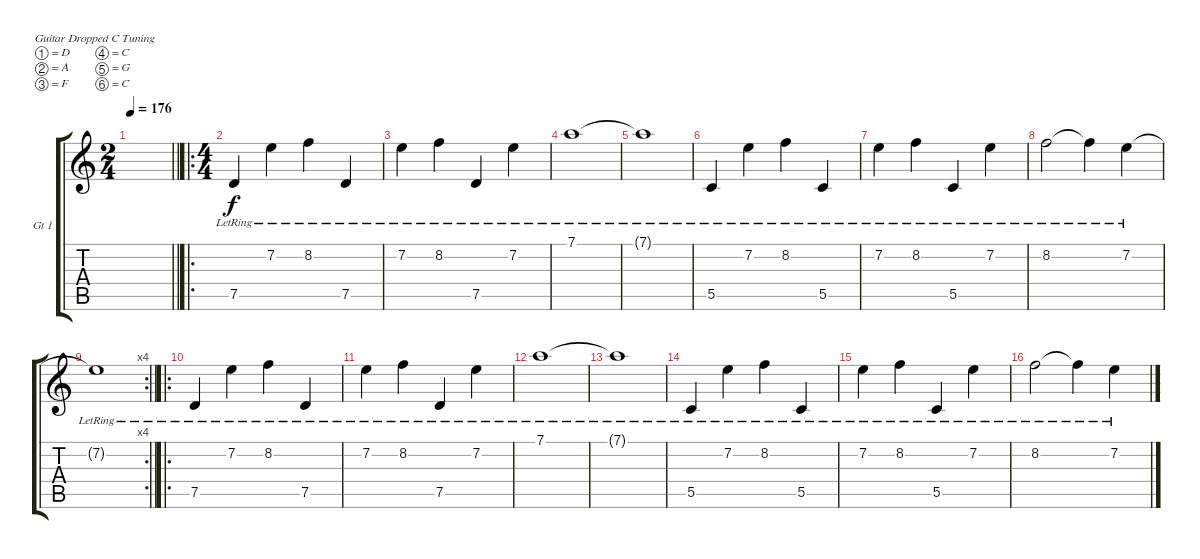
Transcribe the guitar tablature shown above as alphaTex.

\defaultSystemsLayout 4
\bracketExtendMode groupsimilarinstruments
\firstSystemTrackNameOrientation horizontal
\otherSystemsTrackNameOrientation horizontal
\track ("Guitar 1" "Gt 1") {instrument electricguitarclean}
\staff {score tabs}
\tuning (D4 A3 F3 C3 G2 C2)
\ts (2 4)
\tempo 176
\clef g2
\barLineRight lightlight
\ks c
|
\ro
\ts (4 4)
7.5{lr}.4 7.2{lr}.4 8.2{lr}.4 7.5{lr}.4 |
7.2{lr}.4 8.2{lr}.4 7.5{lr}.4 7.2{lr}.4 |
7.1{lr}.1 |
7.1{lr t}.1 |
5.5{lr}.4 7.2{lr}.4 8.2{lr}.4 5.5{lr}.4 |
7.2{lr}.4 8.2{lr}.4 5.5{lr}.4 7.2{lr}.4 |
8.2{lr}.2 8.2{lr t}.4 7.2{lr}.4 |
\rc 4
\barLineRight lightlight
7.2{lr t}.1 |
\ro
7.5{lr}.4 7.2{lr}.4 8.2{lr}.4 7.5{lr}.4 |
7.2{lr}.4 8.2{lr}.4 7.5{lr}.4 7.2{lr}.4 |
7.1{lr}.1 |
7.1{lr t}.1 |
5.5{lr}.4 7.2{lr}.4 8.2{lr}.4 5.5{lr}.4 |
7.2{lr}.4 8.2{lr}.4 5.5{lr}.4 7.2{lr}.4 |
8.2{lr}.2 8.2{lr t}.4 7.2{lr}.4
